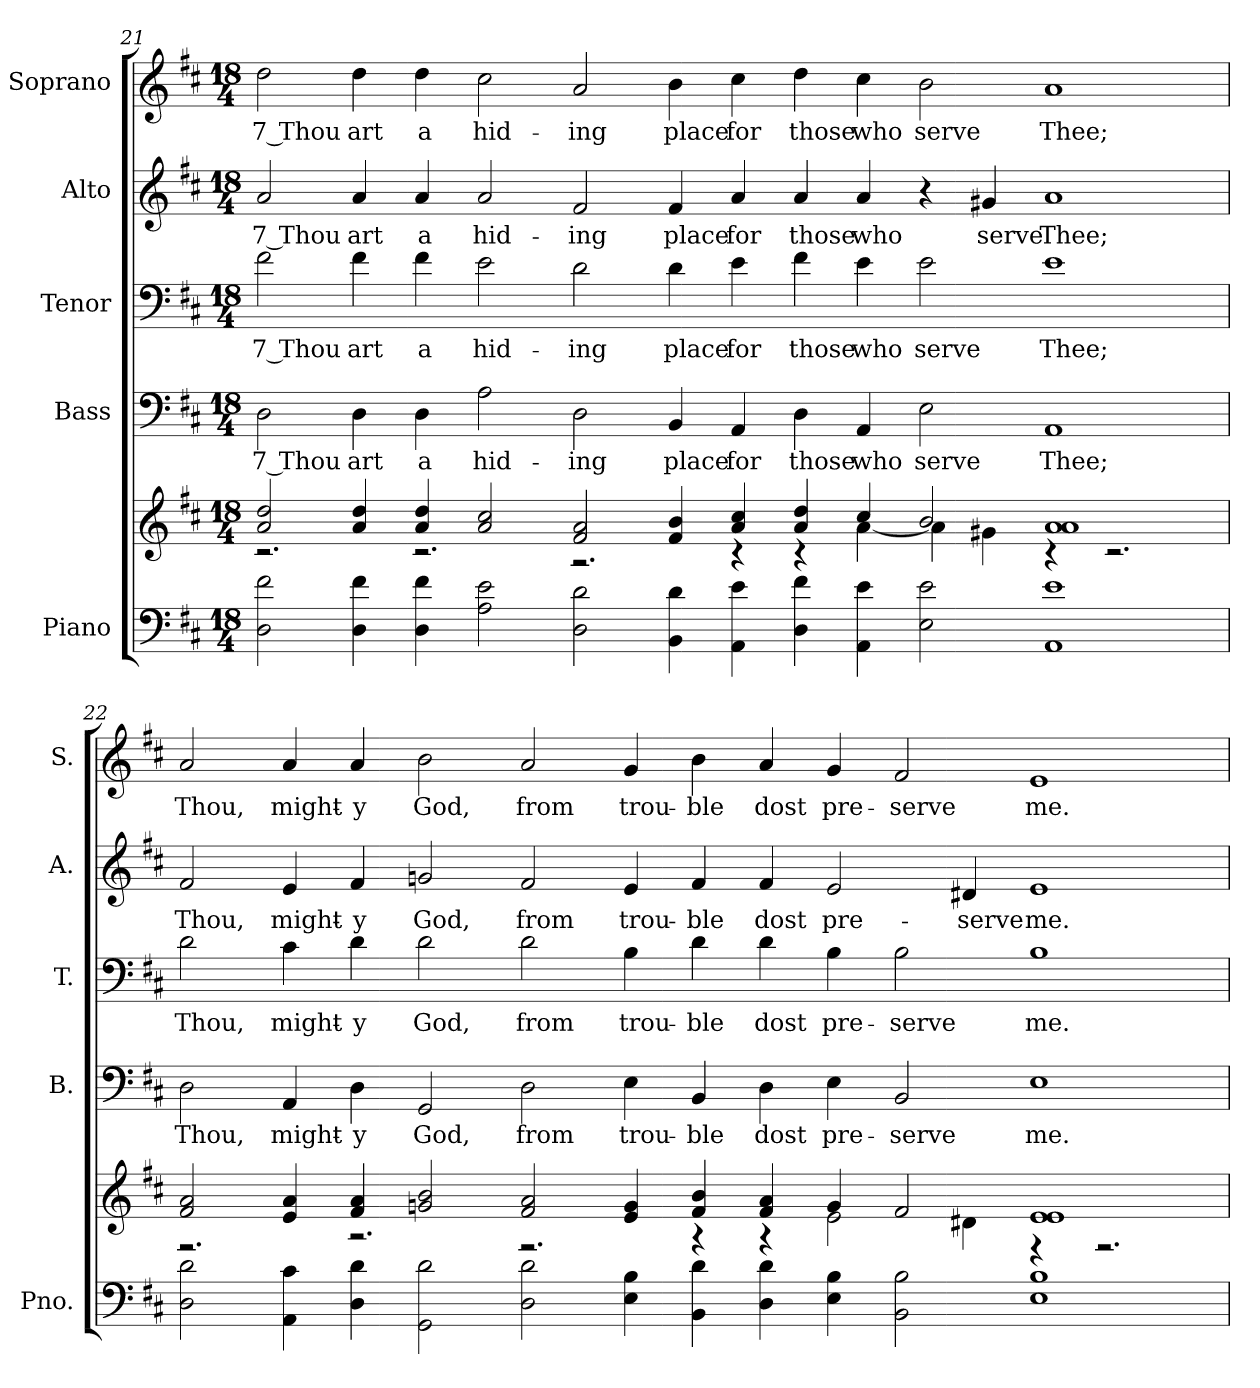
**kern	**kern	**kern	**text	**kern	**text	**kern	**text	**kern	**text
*part5	*part5	*part4	*part4	*part3	*part3	*part2	*part2	*part1	*part1
*staff6	*staff5	*staff4	*staff4	*staff3	*staff3	*staff2	*staff2	*staff1	*staff1
*I"Piano	*	*I"Bass	*	*I"Tenor	*	*I"Alto	*	*I"Soprano	*
*I'Pno.	*	*I'B.	*	*I'T.	*	*I'A.	*	*I'S.	*
!!LO:PB:g=z
*clefF4	*clefG2	*clefF4	*	*clefF4	*	*clefG2	*	*clefG2	*
*k[f#c#]	*k[f#c#]	*k[f#c#]	*	*k[f#c#]	*	*k[f#c#]	*	*k[f#c#]	*
*D:	*D:	*D:	*	*D:	*	*D:	*	*D:	*
*M18/4	*M18/4	*M18/4	*	*M18/4	*	*M18/4	*	*M18/4	*
=21	=21	=21	=21	=21	=21	=21	=21	=21	=21
*	*^	*	*	*	*	*	*	*	*
!	!	!	!	!LO:LY:b:color=#000000	!	!	!	!	!	!
!	!	!	!	!	!	!LO:LY:b:color=#000000	!	!	!	!
!	!	!	!	!	!	!	!	!LO:LY:b:color=#000000	!	!
!	!	!	!	!	!	!	!	!	!	!LO:LY:b:color=#000000
2Di\ 2f#i	2ai/ 2ddi	2.r	2Di\	7 Thou	2f#i\	7 Thou	2ai/	7 Thou	2ddi\	7 Thou
!	!	!	!	!LO:LY:b:color=#000000	!	!	!	!	!	!
!	!	!	!	!	!	!LO:LY:b:color=#000000	!	!	!	!
!	!	!	!	!	!	!	!	!LO:LY:b:color=#000000	!	!
!	!	!	!	!	!	!	!	!	!	!LO:LY:b:color=#000000
4Di\ 4f#i	4ai/ 4ddi	.	4Di\	art	4f#i\	art	4ai/	art	4ddi\	art
!	!	!	!	!LO:LY:b:color=#000000	!	!	!	!	!	!
!	!	!	!	!	!	!LO:LY:b:color=#000000	!	!	!	!
!	!	!	!	!	!	!	!	!LO:LY:b:color=#000000	!	!
!	!	!	!	!	!	!	!	!	!	!LO:LY:b:color=#000000
4Di\ 4f#i	4ai/ 4ddi	2.r	4Di\	a	4f#i\	a	4ai/	a	4ddi\	a
!	!	!	!	!LO:LY:b:color=#000000	!	!	!	!	!	!
!	!	!	!	!	!	!LO:LY:b:color=#000000	!	!	!	!
!	!	!	!	!	!	!	!	!LO:LY:b:color=#000000	!	!
!	!	!	!	!	!	!	!	!	!	!LO:LY:b:color=#000000
2Ai\ 2ei	2ai/ 2cc#i	.	2Ai\	hid-	2ei\	hid-	2ai/	hid-	2cc#i\	hid-
!	!	!	!	!LO:LY:b:color=#000000	!	!	!	!	!	!
!	!	!	!	!	!	!LO:LY:b:color=#000000	!	!	!	!
!	!	!	!	!	!	!	!	!LO:LY:b:color=#000000	!	!
!	!	!	!	!	!	!	!	!	!	!LO:LY:b:color=#000000
2Di\ 2di	2f#i/ 2ai	2.r	2Di\	-ing	2di\	-ing	2f#i/	-ing	2ai/	-ing
!	!	!	!	!LO:LY:b:color=#000000	!	!	!	!	!	!
!	!	!	!	!	!	!LO:LY:b:color=#000000	!	!	!	!
!	!	!	!	!	!	!	!	!LO:LY:b:color=#000000	!	!
!	!	!	!	!	!	!	!	!	!	!LO:LY:b:color=#000000
4BBi\ 4di	4f#i/ 4bi	.	4BBi/	place	4di\	place	4f#i/	place	4bi\	place
!	!	!	!	!LO:LY:b:color=#000000	!	!	!	!	!	!
!	!	!	!	!	!	!LO:LY:b:color=#000000	!	!	!	!
!	!	!	!	!	!	!	!	!LO:LY:b:color=#000000	!	!
!	!	!	!	!	!	!	!	!	!	!LO:LY:b:color=#000000
4AAi\ 4ei	4ai/ 4cc#i	4r	4AAi/	for	4ei\	for	4ai/	for	4cc#i\	for
!	!	!	!	!LO:LY:b:color=#000000	!	!	!	!	!	!
!	!	!	!	!	!	!LO:LY:b:color=#000000	!	!	!	!
!	!	!	!	!	!	!	!	!LO:LY:b:color=#000000	!	!
!	!	!	!	!	!	!	!	!	!	!LO:LY:b:color=#000000
4Di\ 4f#i	4ai/ 4ddi	4r	4Di\	those	4f#i\	those	4ai/	those	4ddi\	those
!	!	!	!	!LO:LY:b:color=#000000	!	!	!	!	!	!
!	!	!	!	!	!	!LO:LY:b:color=#000000	!	!	!	!
!	!	!	!	!	!	!	!	!LO:LY:b:color=#000000	!	!
!	!	!	!	!	!	!	!	!	!	!LO:LY:b:color=#000000
4AAi\ 4ei	4cc#i/	[<4ai\	4AAi/	who	4ei\	who	4ai/	who	4cc#i\	who
!	!	!	!	!LO:LY:b:color=#000000	!	!	!	!	!	!
!	!	!	!	!	!	!LO:LY:b:color=#000000	!	!	!	!
!	!	!	!	!	!	!	!	!	!	!LO:LY:b:color=#000000
2Ei\ 2ei	2bi/	4ai\]	2Ei\	serve	2ei\	serve	4r	.	2bi\	serve
!	!	!	!	!	!	!	!	!LO:LY:b:color=#000000	!	!
.	.	4g#Xi\	.	.	.	.	4g#Xi/	serve	.	.
!	!	!	!	!LO:LY:b:color=#000000	!	!	!	!	!	!
!	!	!	!	!	!	!LO:LY:b:color=#000000	!	!	!	!
!	!	!	!	!	!	!	!	!LO:LY:b:color=#000000	!	!
!	!	!	!	!	!	!	!	!	!	!LO:LY:b:color=#000000
1AAi 1ei	1ai 1ai	4r	1AAi	Thee;	1ei	Thee;	1ai	Thee;	1ai	Thee;
.	.	2.r	.	.	.	.	.	.	.	.
!!LO:PB:g=z
=22	=22	=22	=22	=22	=22	=22	=22	=22	=22	=22
!	!	!	!	!LO:LY:b:color=#000000	!	!	!	!	!	!
!	!	!	!	!	!	!LO:LY:b:color=#000000	!	!	!	!
!	!	!	!	!	!	!	!	!LO:LY:b:color=#000000	!	!
!	!	!	!	!	!	!	!	!	!	!LO:LY:b:color=#000000
2Di\ 2di	2f#i/ 2ai	2.r	2Di\	Thou,	2di\	Thou,	2f#i/	Thou,	2ai/	Thou,
!	!	!	!	!LO:LY:b:color=#000000	!	!	!	!	!	!
!	!	!	!	!	!	!LO:LY:b:color=#000000	!	!	!	!
!	!	!	!	!	!	!	!	!LO:LY:b:color=#000000	!	!
!	!	!	!	!	!	!	!	!	!	!LO:LY:b:color=#000000
4AAi\ 4c#i	4ei/ 4ai	.	4AAi/	might-	4c#i\	might-	4ei/	might-	4ai/	might-
!	!	!	!	!LO:LY:b:color=#000000	!	!	!	!	!	!
!	!	!	!	!	!	!LO:LY:b:color=#000000	!	!	!	!
!	!	!	!	!	!	!	!	!LO:LY:b:color=#000000	!	!
!	!	!	!	!	!	!	!	!	!	!LO:LY:b:color=#000000
4Di\ 4di	4f#i/ 4ai	2.r	4Di\	-y	4di\	-y	4f#i/	-y	4ai/	-y
!	!	!	!	!LO:LY:b:color=#000000	!	!	!	!	!	!
!	!	!	!	!	!	!LO:LY:b:color=#000000	!	!	!	!
!	!	!	!	!	!	!	!	!LO:LY:b:color=#000000	!	!
!	!	!	!	!	!	!	!	!	!	!LO:LY:b:color=#000000
2GGi\ 2di	2gni/ 2bi	.	2GGi/	God,	2di\	God,	2gni/	God,	2bi\	God,
!	!	!	!	!LO:LY:b:color=#000000	!	!	!	!	!	!
!	!	!	!	!	!	!LO:LY:b:color=#000000	!	!	!	!
!	!	!	!	!	!	!	!	!LO:LY:b:color=#000000	!	!
!	!	!	!	!	!	!	!	!	!	!LO:LY:b:color=#000000
2Di\ 2di	2f#i/ 2ai	2.r	2Di\	from	2di\	from	2f#i/	from	2ai/	from
!	!	!	!	!LO:LY:b:color=#000000	!	!	!	!	!	!
!	!	!	!	!	!	!LO:LY:b:color=#000000	!	!	!	!
!	!	!	!	!	!	!	!	!LO:LY:b:color=#000000	!	!
!	!	!	!	!	!	!	!	!	!	!LO:LY:b:color=#000000
4Ei\ 4Bi	4ei/ 4gi	.	4Ei\	trou-	4Bi\	trou-	4ei/	trou-	4gi/	trou-
!	!	!	!	!LO:LY:b:color=#000000	!	!	!	!	!	!
!	!	!	!	!	!	!LO:LY:b:color=#000000	!	!	!	!
!	!	!	!	!	!	!	!	!LO:LY:b:color=#000000	!	!
!	!	!	!	!	!	!	!	!	!	!LO:LY:b:color=#000000
4BBi\ 4di	4f#i/ 4bi	4r	4BBi/	-ble	4di\	-ble	4f#i/	-ble	4bi\	-ble
!	!	!	!	!LO:LY:b:color=#000000	!	!	!	!	!	!
!	!	!	!	!	!	!LO:LY:b:color=#000000	!	!	!	!
!	!	!	!	!	!	!	!	!LO:LY:b:color=#000000	!	!
!	!	!	!	!	!	!	!	!	!	!LO:LY:b:color=#000000
4Di\ 4di	4f#i/ 4ai	4r	4Di\	dost	4di\	dost	4f#i/	dost	4ai/	dost
!	!	!	!	!LO:LY:b:color=#000000	!	!	!	!	!	!
!	!	!	!	!	!	!LO:LY:b:color=#000000	!	!	!	!
!	!	!	!	!	!	!	!	!LO:LY:b:color=#000000	!	!
!	!	!	!	!	!	!	!	!	!	!LO:LY:b:color=#000000
4Ei\ 4Bi	4gi/	2ei\	4Ei\	pre-	4Bi\	pre-	2ei/	pre-	4gi/	pre-
!	!	!	!	!LO:LY:b:color=#000000	!	!	!	!	!	!
!	!	!	!	!	!	!LO:LY:b:color=#000000	!	!	!	!
!	!	!	!	!	!	!	!	!	!	!LO:LY:b:color=#000000
2BBi\ 2Bi	2f#i/	.	2BBi/	-serve	2Bi\	-serve	.	.	2f#i/	-serve
!	!	!	!	!	!	!	!	!LO:LY:b:color=#000000	!	!
.	.	4d#Xi\	.	.	.	.	4d#Xi/	-serve	.	.
!	!	!	!	!LO:LY:b:color=#000000	!	!	!	!	!	!
!	!	!	!	!	!	!LO:LY:b:color=#000000	!	!	!	!
!	!	!	!	!	!	!	!	!LO:LY:b:color=#000000	!	!
!	!	!	!	!	!	!	!	!	!	!LO:LY:b:color=#000000
1Ei 1Bi	1ei 1ei	4r	1Ei	me.	1Bi	me.	1ei	me.	1ei	me.
.	.	2.r	.	.	.	.	.	.	.	.
*	*v	*v	*	*	*	*	*	*	*	*
=	=	=	=	=	=	=	=	=	=
*-	*-	*-	*-	*-	*-	*-	*-	*-	*-
